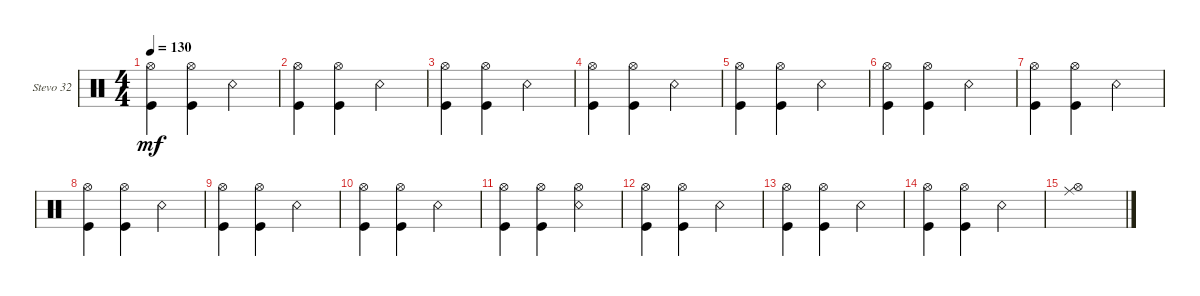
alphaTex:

\defaultSystemsLayout 4
\bracketExtendMode groupsimilarinstruments
\firstSystemTrackNameOrientation horizontal
\otherSystemsTrackNameOrientation horizontal
\track ("Steve Jocz" "Stevo 32") {instrument percussion}
\staff {score}
\articulation defaults
\ts (4 4)
\tempo 130
\clef neutral
\ks c
("Kick (hit)" "Hi-Hat (open)").4{dy mf} ("Kick (hit)" "Hi-Hat (open)").4 "Snare (rim shot)".2 |
("Kick (hit)" "Hi-Hat (open)").4 ("Kick (hit)" "Hi-Hat (open)").4 "Snare (rim shot)".2 |
("Kick (hit)" "Hi-Hat (open)").4 ("Kick (hit)" "Hi-Hat (open)").4 "Snare (rim shot)".2 |
("Kick (hit)" "Hi-Hat (open)").4 ("Kick (hit)" "Hi-Hat (open)").4 "Snare (rim shot)".2 |
("Kick (hit)" "Hi-Hat (open)").4 ("Kick (hit)" "Hi-Hat (open)").4 "Snare (rim shot)".2 |
("Kick (hit)" "Hi-Hat (open)").4 ("Kick (hit)" "Hi-Hat (open)").4 "Snare (rim shot)".2 |
("Kick (hit)" "Hi-Hat (open)").4 ("Kick (hit)" "Hi-Hat (open)").4 "Snare (rim shot)".2 |
("Kick (hit)" "Hi-Hat (open)").4 ("Kick (hit)" "Hi-Hat (open)").4 "Snare (rim shot)".2 |
("Kick (hit)" "Hi-Hat (open)").4 ("Kick (hit)" "Hi-Hat (open)").4 "Snare (rim shot)".2 |
("Kick (hit)" "Hi-Hat (open)").4 ("Kick (hit)" "Hi-Hat (open)").4 "Snare (rim shot)".2 |
("Kick (hit)" "Hi-Hat (open)").4 ("Kick (hit)" "Hi-Hat (open)").4 ("Snare (rim shot)" "Hi-Hat (open)").2 |
("Kick (hit)" "Hi-Hat (open)").4 ("Kick (hit)" "Hi-Hat (open)").4 "Snare (rim shot)".2 |
("Kick (hit)" "Hi-Hat (open)").4 ("Kick (hit)" "Hi-Hat (open)").4 "Snare (rim shot)".2 |
("Kick (hit)" "Hi-Hat (open)").4 ("Kick (hit)" "Hi-Hat (open)").4 "Snare (rim shot)".2 |
("Hi-Hat (open)" "Ride (middle)").1
